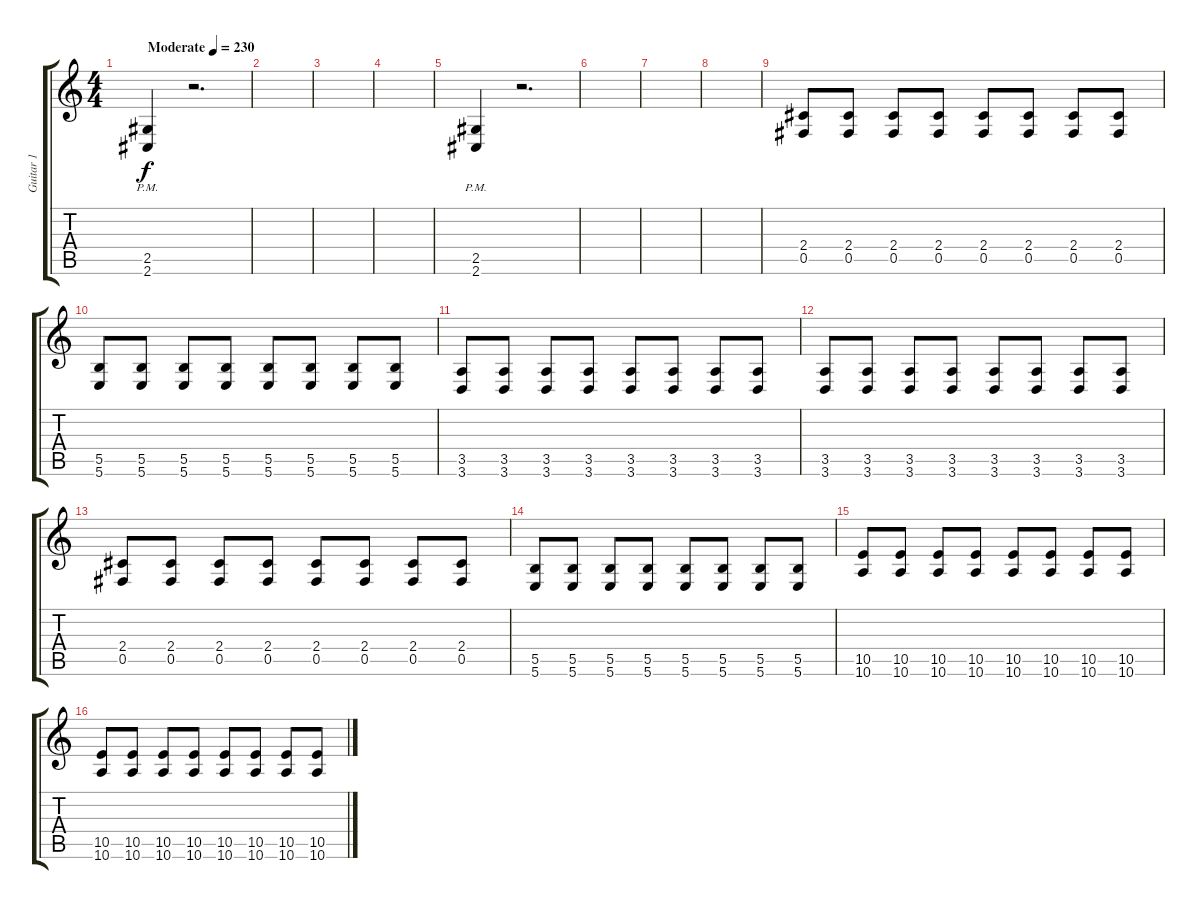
\track ("Guitar 1" "Guitar 1") {instrument distortionguitar}
\staff {score tabs}
\tuning (Db4 Ab3 E3 B2 Gb2 B1) {hide}
\ts (4 4)
\tempo (230 "Moderate")
\clef g2
\ks c
(2.5{pm} 2.6).4{dy f instrument distortionguitar} r.2{d} |
|
|
|
(2.5{pm} 2.6).4 r.2{d} |
|
|
|
(2.4 0.5).8 (2.4 0.5).8 (2.4 0.5).8 (2.4 0.5).8 (2.4 0.5).8 (2.4 0.5).8 (2.4 0.5).8 (2.4 0.5).8 |
(5.5 5.6).8 (5.5 5.6).8 (5.5 5.6).8 (5.5 5.6).8 (5.5 5.6).8 (5.5 5.6).8 (5.5 5.6).8 (5.5 5.6).8 |
(3.5 3.6).8 (3.5 3.6).8 (3.5 3.6).8 (3.5 3.6).8 (3.5 3.6).8 (3.5 3.6).8 (3.5 3.6).8 (3.5 3.6).8 |
(3.5 3.6).8 (3.5 3.6).8 (3.5 3.6).8 (3.5 3.6).8 (3.5 3.6).8 (3.5 3.6).8 (3.5 3.6).8 (3.5 3.6).8 |
(2.4 0.5).8 (2.4 0.5).8 (2.4 0.5).8 (2.4 0.5).8 (2.4 0.5).8 (2.4 0.5).8 (2.4 0.5).8 (2.4 0.5).8 |
(5.5 5.6).8 (5.5 5.6).8 (5.5 5.6).8 (5.5 5.6).8 (5.5 5.6).8 (5.5 5.6).8 (5.5 5.6).8 (5.5 5.6).8 |
(10.5 10.6).8 (10.5 10.6).8 (10.5 10.6).8 (10.5 10.6).8 (10.5 10.6).8 (10.5 10.6).8 (10.5 10.6).8 (10.5 10.6).8 |
(10.5 10.6).8 (10.5 10.6).8 (10.5 10.6).8 (10.5 10.6).8 (10.5 10.6).8 (10.5 10.6).8 (10.5 10.6).8 (10.5 10.6).8
